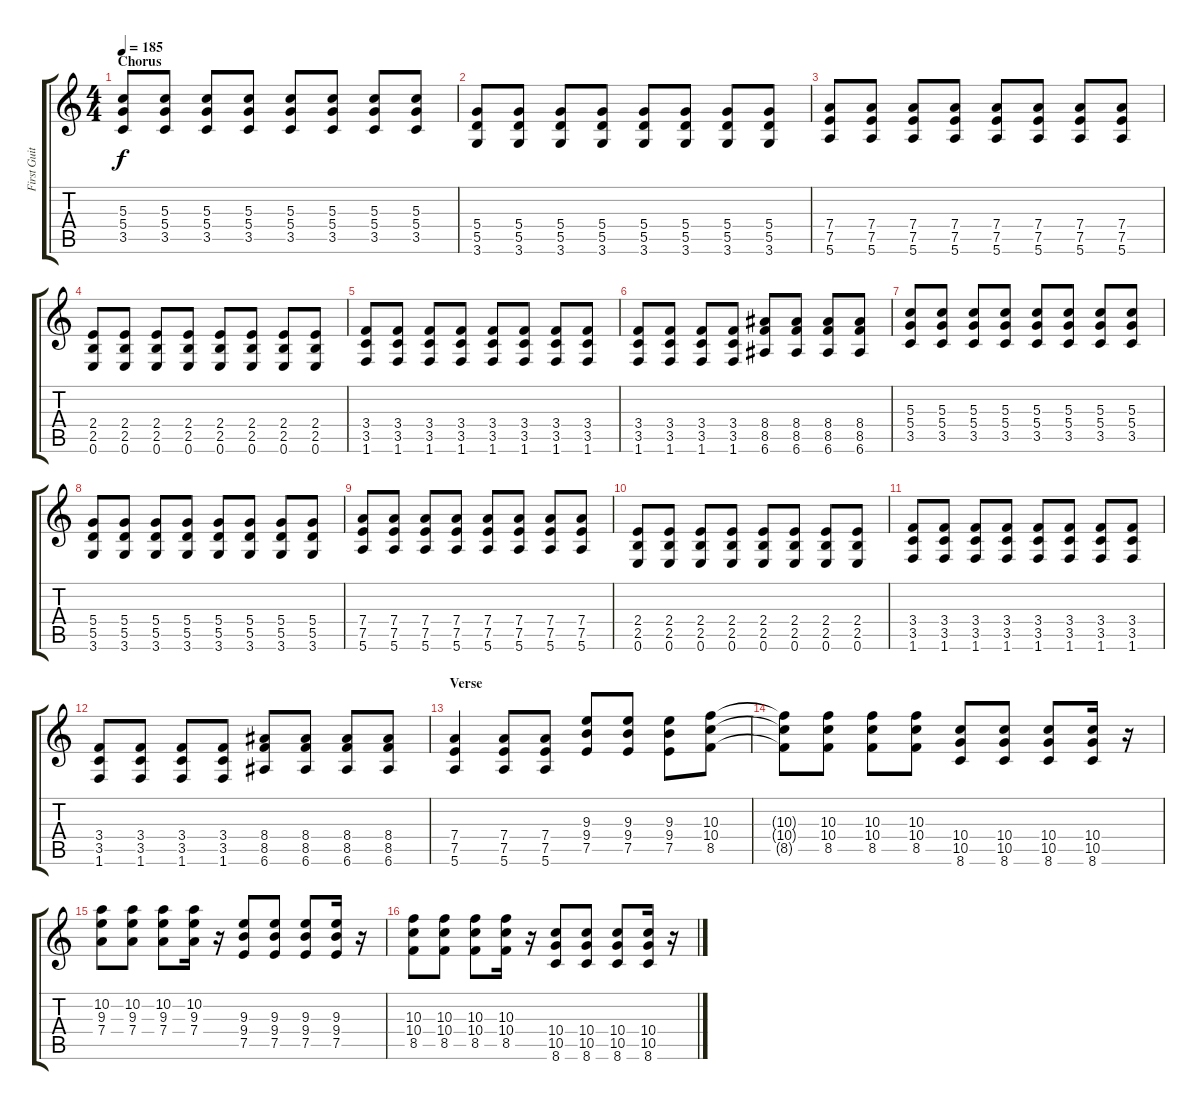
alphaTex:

\track ("First Guitar" "First Guit") {instrument distortionguitar}
\staff {score tabs}
\tuning (E4 B3 G3 D3 A2 E2) {hide}
\ts (4 4)
\section ("" "Chorus")
\tempo 185
\clef g2
\ks c
(5.3 5.4 3.5).8{dy f} (5.3 5.4 3.5).8 (5.3 5.4 3.5).8 (5.3 5.4 3.5).8 (5.3 5.4 3.5).8 (5.3 5.4 3.5).8 (5.3 5.4 3.5).8 (5.3 5.4 3.5).8 |
(5.4 5.5 3.6).8 (5.4 5.5 3.6).8 (5.4 5.5 3.6).8 (5.4 5.5 3.6).8 (5.4 5.5 3.6).8 (5.4 5.5 3.6).8 (5.4 5.5 3.6).8 (5.4 5.5 3.6).8 |
(7.4 7.5 5.6).8 (7.4 7.5 5.6).8 (7.4 7.5 5.6).8 (7.4 7.5 5.6).8 (7.4 7.5 5.6).8 (7.4 7.5 5.6).8 (7.4 7.5 5.6).8 (7.4 7.5 5.6).8 |
(2.4 2.5 0.6).8 (2.4 2.5 0.6).8 (2.4 2.5 0.6).8 (2.4 2.5 0.6).8 (2.4 2.5 0.6).8 (2.4 2.5 0.6).8 (2.4 2.5 0.6).8 (2.4 2.5 0.6).8 |
(3.4 3.5 1.6).8 (3.4 3.5 1.6).8 (3.4 3.5 1.6).8 (3.4 3.5 1.6).8 (3.4 3.5 1.6).8 (3.4 3.5 1.6).8 (3.4 3.5 1.6).8 (3.4 3.5 1.6).8 |
(3.4 3.5 1.6).8 (3.4 3.5 1.6).8 (3.4 3.5 1.6).8 (3.4 3.5 1.6).8 (8.4 8.5 6.6).8 (8.4 8.5 6.6).8 (8.4 8.5 6.6).8 (8.4 8.5 6.6).8 |
(5.3 5.4 3.5).8 (5.3 5.4 3.5).8 (5.3 5.4 3.5).8 (5.3 5.4 3.5).8 (5.3 5.4 3.5).8 (5.3 5.4 3.5).8 (5.3 5.4 3.5).8 (5.3 5.4 3.5).8 |
(5.4 5.5 3.6).8 (5.4 5.5 3.6).8 (5.4 5.5 3.6).8 (5.4 5.5 3.6).8 (5.4 5.5 3.6).8 (5.4 5.5 3.6).8 (5.4 5.5 3.6).8 (5.4 5.5 3.6).8 |
(7.4 7.5 5.6).8 (7.4 7.5 5.6).8 (7.4 7.5 5.6).8 (7.4 7.5 5.6).8 (7.4 7.5 5.6).8 (7.4 7.5 5.6).8 (7.4 7.5 5.6).8 (7.4 7.5 5.6).8 |
(2.4 2.5 0.6).8 (2.4 2.5 0.6).8 (2.4 2.5 0.6).8 (2.4 2.5 0.6).8 (2.4 2.5 0.6).8 (2.4 2.5 0.6).8 (2.4 2.5 0.6).8 (2.4 2.5 0.6).8 |
(3.4 3.5 1.6).8 (3.4 3.5 1.6).8 (3.4 3.5 1.6).8 (3.4 3.5 1.6).8 (3.4 3.5 1.6).8 (3.4 3.5 1.6).8 (3.4 3.5 1.6).8 (3.4 3.5 1.6).8 |
(3.4 3.5 1.6).8 (3.4 3.5 1.6).8 (3.4 3.5 1.6).8 (3.4 3.5 1.6).8 (8.4 8.5 6.6).8 (8.4 8.5 6.6).8 (8.4 8.5 6.6).8 (8.4 8.5 6.6).8 |
\section ("" "Verse")
(7.4 7.5 5.6).4 (7.4 7.5 5.6).8 (7.4 7.5 5.6).8 (9.3 9.4 7.5).8 (9.3 9.4 7.5).8 (9.3 9.4 7.5).8 (10.3 10.4 8.5).8 |
(10.3{t} 10.4{t} 8.5{t}).8 (10.3 10.4 8.5).8 (10.3 10.4 8.5).8 (10.3 10.4 8.5).8 (10.4 10.5 8.6).8 (10.4 10.5 8.6).8 (10.4 10.5 8.6).8 (10.4 10.5 8.6).16 r.16 |
(10.2 9.3 7.4).8 (10.2 9.3 7.4).8 (10.2 9.3 7.4).8 (10.2 9.3 7.4).16 r.16 (9.3 9.4 7.5).8 (9.3 9.4 7.5).8 (9.3 9.4 7.5).8 (9.3 9.4 7.5).16 r.16 |
(10.3 10.4 8.5).8 (10.3 10.4 8.5).8 (10.3 10.4 8.5).8 (10.3 10.4 8.5).16 r.16 (10.4 10.5 8.6).8 (10.4 10.5 8.6).8 (10.4 10.5 8.6).8 (10.4 10.5 8.6).16 r.16
